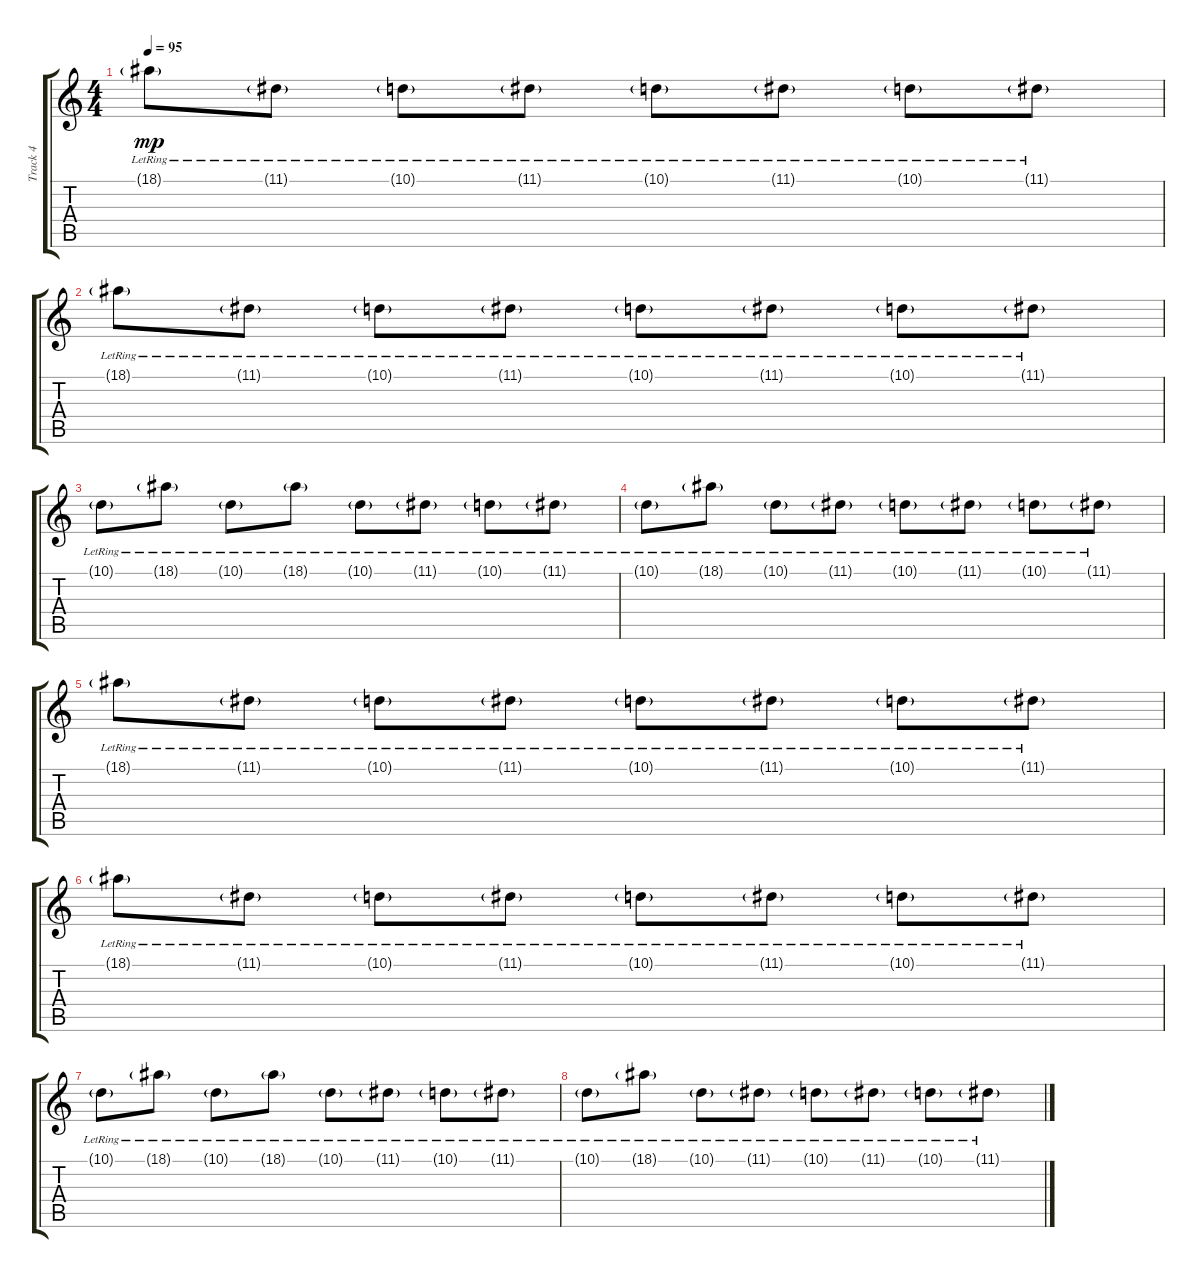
\track ("Track 4" "Track 4") {instrument stringensemble1}
\staff {score tabs}
\tuning (E4 B3 G3 D3 A2 E2) {hide}
\ts (4 4)
\tempo 95
\clef g2
\ks c
18.1{g lr}.8{dy mp} 11.1{g lr}.8 10.1{g lr}.8 11.1{g lr}.8 10.1{g lr}.8 11.1{g lr}.8 10.1{g lr}.8 11.1{g lr}.8 |
18.1{g lr}.8 11.1{g lr}.8 10.1{g lr}.8 11.1{g lr}.8 10.1{g lr}.8 11.1{g lr}.8 10.1{g lr}.8 11.1{g lr}.8 |
10.1{g lr}.8 18.1{g lr}.8 10.1{g lr}.8 18.1{g lr}.8 10.1{g lr}.8 11.1{g lr}.8 10.1{g lr}.8 11.1{g lr}.8 |
10.1{g lr}.8 18.1{g lr}.8 10.1{g lr}.8 11.1{g lr}.8 10.1{g lr}.8 11.1{g lr}.8 10.1{g lr}.8 11.1{g lr}.8 |
18.1{g lr}.8 11.1{g lr}.8 10.1{g lr}.8 11.1{g lr}.8 10.1{g lr}.8 11.1{g lr}.8 10.1{g lr}.8 11.1{g lr}.8 |
18.1{g lr}.8 11.1{g lr}.8 10.1{g lr}.8 11.1{g lr}.8 10.1{g lr}.8 11.1{g lr}.8 10.1{g lr}.8 11.1{g lr}.8 |
10.1{g lr}.8 18.1{g lr}.8 10.1{g lr}.8 18.1{g lr}.8 10.1{g lr}.8 11.1{g lr}.8 10.1{g lr}.8 11.1{g lr}.8 |
10.1{g lr}.8 18.1{g lr}.8 10.1{g lr}.8 11.1{g lr}.8 10.1{g lr}.8 11.1{g lr}.8 10.1{g lr}.8 11.1{g lr}.8
